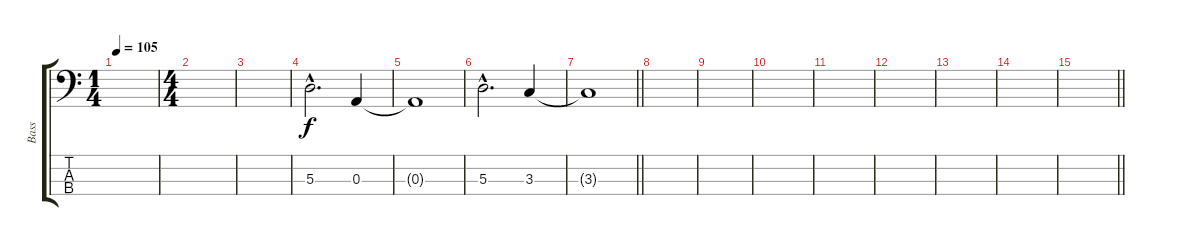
\track ("Bass" "Bass") {instrument electricbassfinger}
\staff {score tabs}
\tuning (G2 D2 A1 E1) {hide}
\ts (1 4)
\tempo 105
\clef f4
\ks c
|
\ts (4 4)
|
|
5.3{hac}.2{d} 0.3.4 |
0.3{t}.1 |
5.3{hac}.2{d} 3.3.4 |
\barLineRight lightlight
3.3{t}.1 |
|
|
|
|
|
|
|
\barLineRight lightlight
